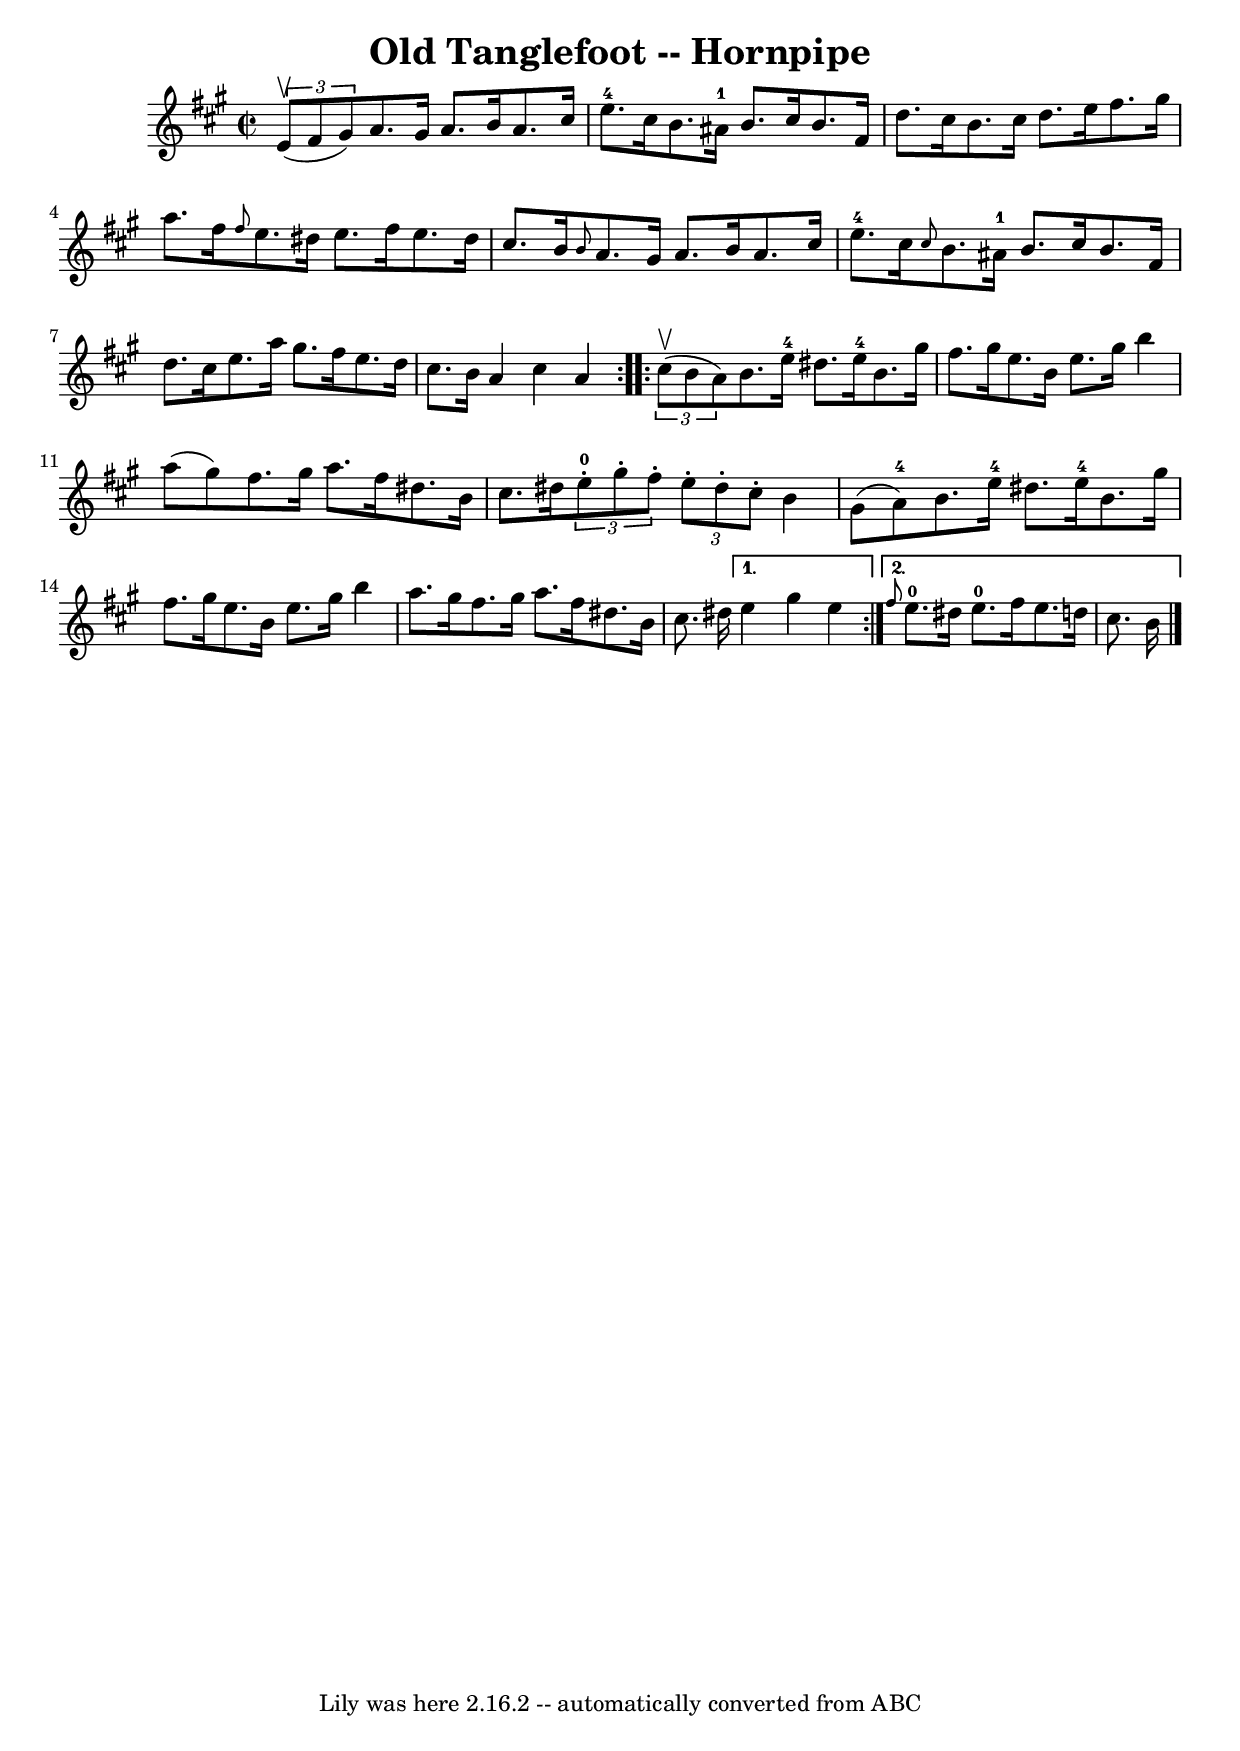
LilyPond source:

\version "2.7.40"
\include "Mammoth.ily"
\header {
	%% book = "Cole's 1000 Fiddle Tunes"
	crossRefNumber = "1"
	footnotes = ""
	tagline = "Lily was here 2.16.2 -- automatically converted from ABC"
	title = "Old Tanglefoot -- Hornpipe"
}
voicedefault =  {


\repeat volta 2 {
\override Staff.TimeSignature #'style = #'C
 \time 2/2 \key a \major   \times 2/3 { e'8 (^\upbow fis'8 gis'8) } 
|
 a'8. gis'16 a'8. b'16 a'8. cis''16 e''8.-4   
cis''16  |
 b'8. ais'16-1 b'8. cis''16 b'8. fis'16    
d''8. cis''16  |
 b'8. cis''16 d''8. e''16 fis''8.    
gis''16 a''8. fis''16  |
 \grace { fis''8  } e''8. dis''16  
 e''8. fis''16 e''8. dis''16 cis''8. b'16  |
     
\grace { b'8  } a'8. gis'16 a'8. b'16 a'8. cis''16 e''8. 
-4 cis''16  |
 \grace { cis''8  } b'8. ais'16-1 b'8.    
cis''16 b'8. fis'16 d''8. cis''16  |
 e''8. a''16    
gis''8. fis''16 e''8. d''16 cis''8. b'16  |
 a'4    
cis''4 a'4  }     \repeat volta 2 {   \times 2/3 { cis''8 (^\upbow b'8   
 a'8) } |
 b'8. e''16-4 dis''8. e''16-4 b'8.    
gis''16 fis''8. gis''16  |
 e''8. b'16 e''8. gis''16    
b''4 a''8 (gis''8) |
 fis''8. gis''16 a''8. fis''16 
 dis''8. b'16 cis''8. dis''16  |
 \times 2/3 { e''8-0-. 
 gis''8 -. fis''8 -. }   \times 2/3 { e''8 -. dis''8 -. cis''8 -. }   
b'4 gis'8 (a'8-4) |
 b'8. e''16-4 dis''8. e''16 
-4 b'8. gis''16 fis''8. gis''16  |
 e''8. b'16 e''8. 
 gis''16 b''4 a''8. gis''16  |
 fis''8. gis''16    
a''8. fis''16 dis''8. b'16 cis''8. dis''16  } \alternative{{   
e''4 gis''4 e''4  } { \grace { fis''8  } e''8.-0 dis''16    
e''8.-0 fis''16 e''8. d''!16 cis''8. b'16  \bar "|."   }}
}

\score{
    <<

	\context Staff="default"
	{
	    \voicedefault 
	}

    >>
	\layout {
	}
	\midi {}
}
